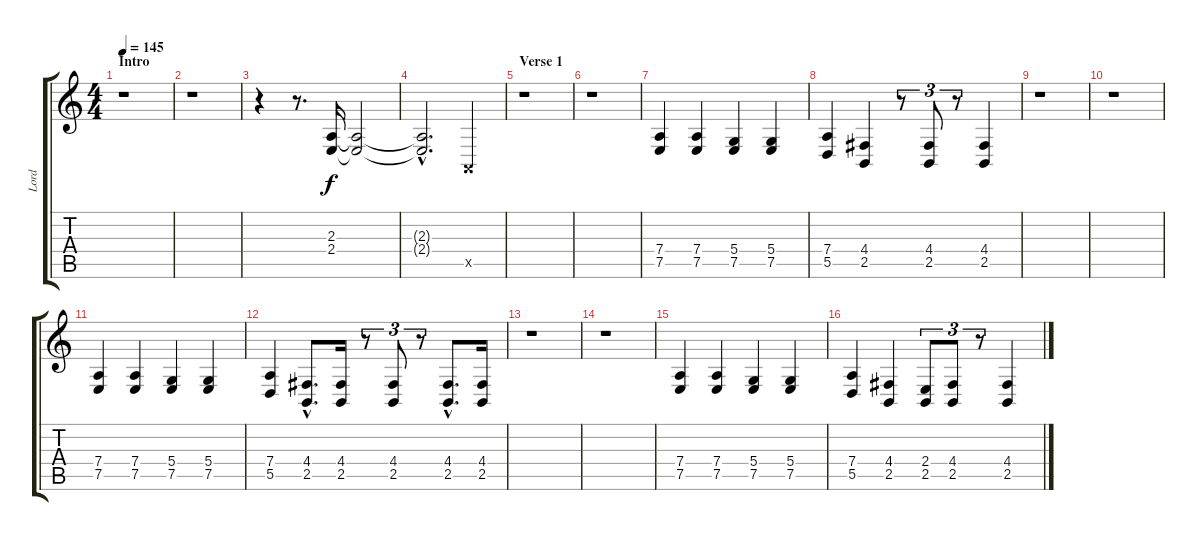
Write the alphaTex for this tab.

\track ("Lord" "Lord") {instrument electricgrandpiano}
\staff {score tabs}
\tuning (E4 B3 G3 D3 A2 E2) {hide}
\ts (4 4)
\section ("" "Intro")
\tempo 145
\clef g2
\ks c
r.1{dy f instrument electricgrandpiano} |
r.1 |
r.4 r.8{d} (2.3 2.4).16 (2.3{t} 2.4{t}).2 |
(2.3{hac t} 2.4{hac t}).2{d} 0.5{x}.4 |
\section ("" "Verse 1")
r.1 |
r.1 |
(7.4 7.5).4 (7.4 7.5).4 (5.4 7.5).4 (5.4 7.5).4 |
(7.4 5.5).4 (4.4 2.5).4 r.8{tu (3 2)} (4.4 2.5).8{tu (3 2)} r.8{tu (3 2)} (4.4 2.5).4 |
r.1 |
r.1 |
(7.4 7.5).4 (7.4 7.5).4 (5.4 7.5).4 (5.4 7.5).4 |
(7.4 5.5).4 (4.4{hac} 2.5{hac}).8{d} (4.4 2.5).16 r.8{tu (3 2)} (4.4 2.5).8{tu (3 2)} r.8{tu (3 2)} (4.4{hac} 2.5{hac}).8{d} (4.4 2.5).16 |
r.1 |
r.1 |
(7.4 7.5).4 (7.4 7.5).4 (5.4 7.5).4 (5.4 7.5).4 |
(7.4 5.5).4 (4.4 2.5).4 (2.4 2.5).8{tu (3 2)} (4.4 2.5).8{tu (3 2)} r.8{tu (3 2)} (4.4 2.5).4
